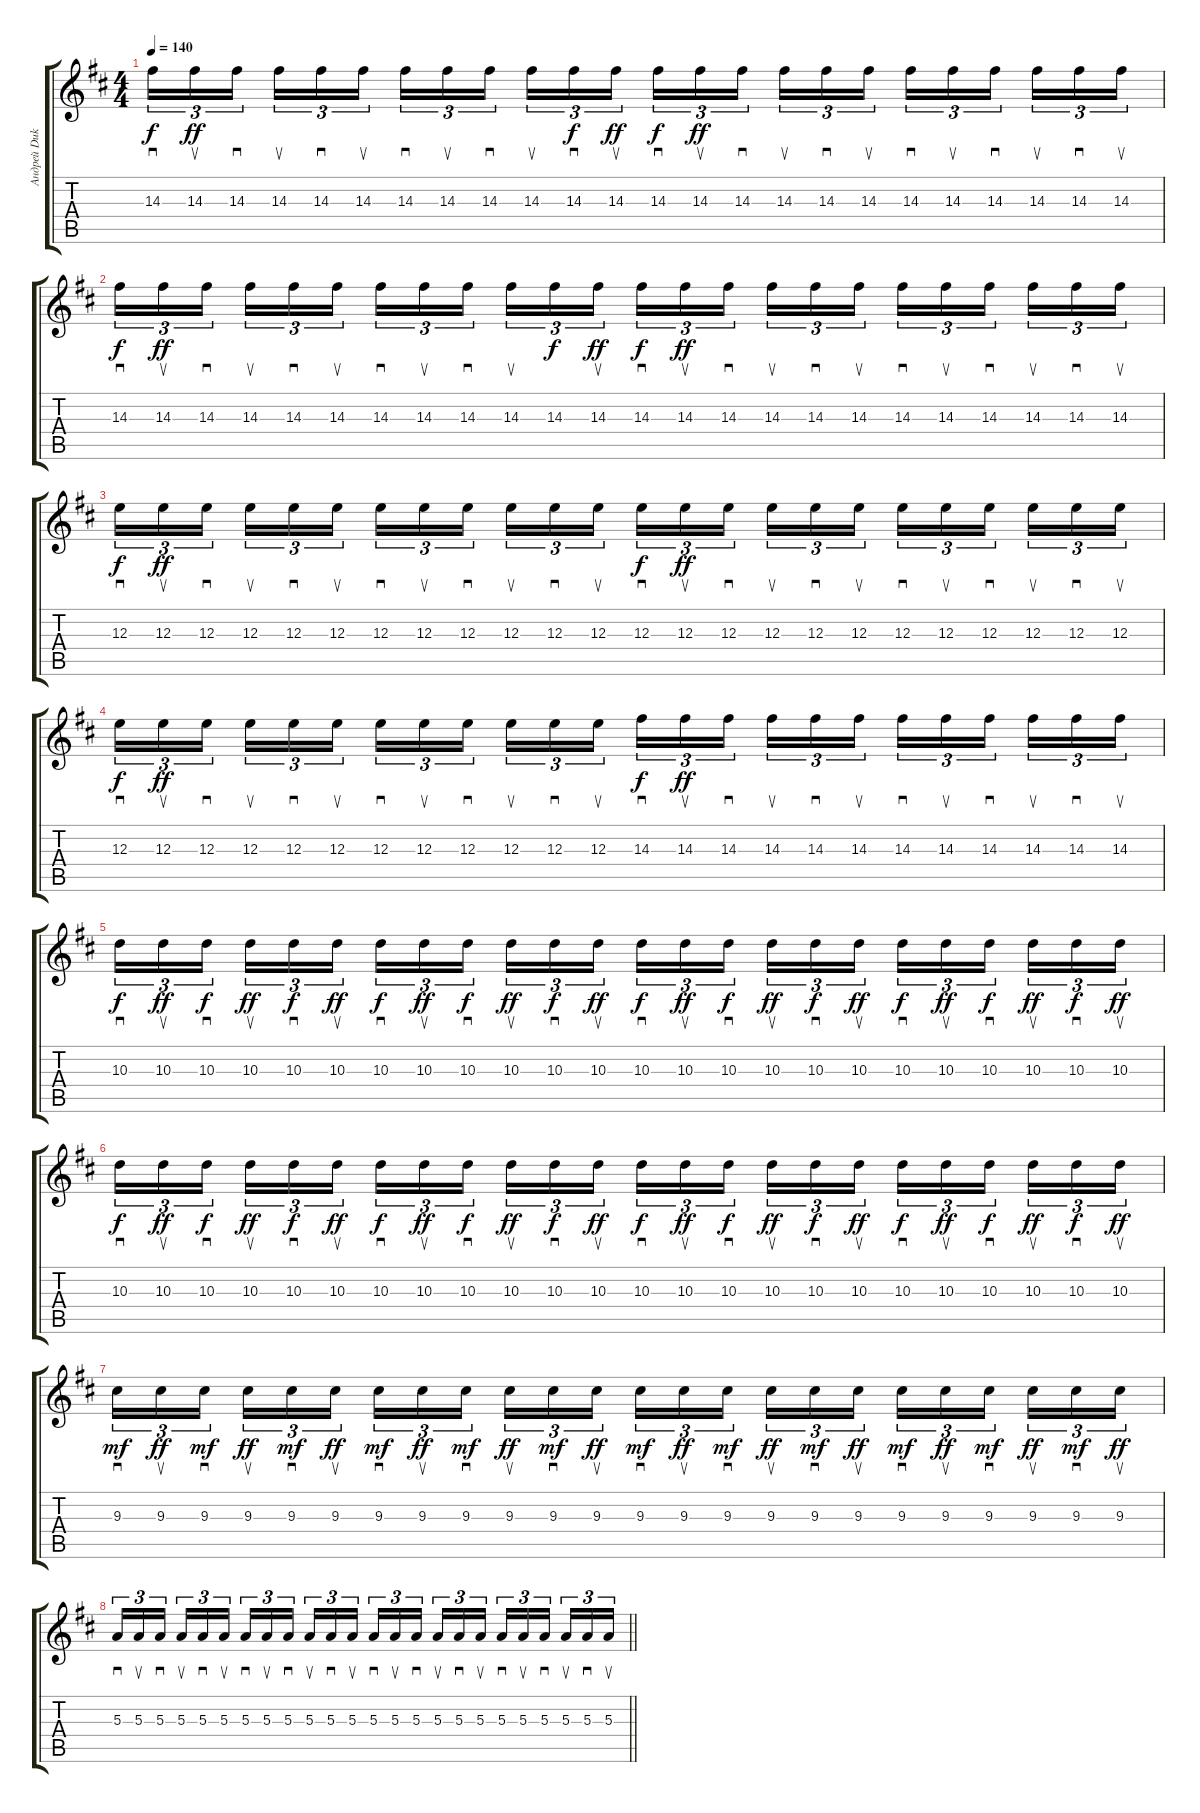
\track ("Андрей Duke Анисимов" "Андрей Duk") {instrument distortionguitar}
\staff {score tabs}
\tuning (Db4 Ab3 E3 B2 Gb2 B1) {hide}
\ts (4 4)
\tempo 140
\clef g2
\ks bminor
14.3.16{sd tu (3 2) dy f} 14.3.16{su tu (3 2) dy ff} 14.3.16{sd tu (3 2) beam splitsecondary} 14.3.16{su tu (3 2)} 14.3.16{sd tu (3 2)} 14.3.16{su tu (3 2)} 14.3.16{sd tu (3 2)} 14.3.16{su tu (3 2)} 14.3.16{sd tu (3 2) beam splitsecondary} 14.3.16{su tu (3 2)} 14.3.16{sd tu (3 2) dy f} 14.3.16{su tu (3 2) dy ff} 14.3.16{sd tu (3 2) dy f} 14.3.16{su tu (3 2) dy ff} 14.3.16{sd tu (3 2) beam splitsecondary} 14.3.16{su tu (3 2)} 14.3.16{sd tu (3 2)} 14.3.16{su tu (3 2)} 14.3.16{sd tu (3 2)} 14.3.16{su tu (3 2)} 14.3.16{sd tu (3 2) beam splitsecondary} 14.3.16{su tu (3 2)} 14.3.16{sd tu (3 2)} 14.3.16{su tu (3 2)} |
14.3.16{sd tu (3 2) dy f} 14.3.16{su tu (3 2) dy ff} 14.3.16{sd tu (3 2) beam splitsecondary} 14.3.16{su tu (3 2)} 14.3.16{sd tu (3 2)} 14.3.16{su tu (3 2)} 14.3.16{sd tu (3 2)} 14.3.16{su tu (3 2)} 14.3.16{sd tu (3 2) beam splitsecondary} 14.3.16{su tu (3 2)} 14.3.16{tu (3 2) dy f} 14.3.16{su tu (3 2) dy ff} 14.3.16{sd tu (3 2) dy f} 14.3.16{su tu (3 2) dy ff} 14.3.16{sd tu (3 2) beam splitsecondary} 14.3.16{su tu (3 2)} 14.3.16{sd tu (3 2)} 14.3.16{su tu (3 2)} 14.3.16{sd tu (3 2)} 14.3.16{su tu (3 2)} 14.3.16{sd tu (3 2) beam splitsecondary} 14.3.16{su tu (3 2)} 14.3.16{sd tu (3 2)} 14.3.16{su tu (3 2)} |
12.3.16{sd tu (3 2) dy f} 12.3.16{su tu (3 2) dy ff} 12.3.16{sd tu (3 2) beam splitsecondary} 12.3.16{su tu (3 2)} 12.3.16{sd tu (3 2)} 12.3.16{su tu (3 2)} 12.3.16{sd tu (3 2)} 12.3.16{su tu (3 2)} 12.3.16{sd tu (3 2) beam splitsecondary} 12.3.16{su tu (3 2)} 12.3.16{sd tu (3 2)} 12.3.16{su tu (3 2)} 12.3.16{sd tu (3 2) dy f} 12.3.16{su tu (3 2) dy ff} 12.3.16{sd tu (3 2) beam splitsecondary} 12.3.16{su tu (3 2)} 12.3.16{sd tu (3 2)} 12.3.16{su tu (3 2)} 12.3.16{sd tu (3 2)} 12.3.16{su tu (3 2)} 12.3.16{sd tu (3 2) beam splitsecondary} 12.3.16{su tu (3 2)} 12.3.16{sd tu (3 2)} 12.3.16{su tu (3 2)} |
12.3.16{sd tu (3 2) dy f} 12.3.16{su tu (3 2) dy ff} 12.3.16{sd tu (3 2) beam splitsecondary} 12.3.16{su tu (3 2)} 12.3.16{sd tu (3 2)} 12.3.16{su tu (3 2)} 12.3.16{sd tu (3 2)} 12.3.16{su tu (3 2)} 12.3.16{sd tu (3 2) beam splitsecondary} 12.3.16{su tu (3 2)} 12.3.16{sd tu (3 2)} 12.3.16{su tu (3 2)} 14.3.16{sd tu (3 2) dy f} 14.3.16{su tu (3 2) dy ff} 14.3.16{sd tu (3 2) beam splitsecondary} 14.3.16{su tu (3 2)} 14.3.16{sd tu (3 2)} 14.3.16{su tu (3 2)} 14.3.16{sd tu (3 2)} 14.3.16{su tu (3 2)} 14.3.16{sd tu (3 2) beam splitsecondary} 14.3.16{su tu (3 2)} 14.3.16{sd tu (3 2)} 14.3.16{su tu (3 2)} |
10.3.16{sd tu (3 2) dy f} 10.3.16{su tu (3 2) dy ff} 10.3.16{sd tu (3 2) dy f beam splitsecondary} 10.3.16{su tu (3 2) dy ff} 10.3.16{sd tu (3 2) dy f} 10.3.16{su tu (3 2) dy ff} 10.3.16{sd tu (3 2) dy f} 10.3.16{su tu (3 2) dy ff} 10.3.16{sd tu (3 2) dy f beam splitsecondary} 10.3.16{su tu (3 2) dy ff} 10.3.16{sd tu (3 2) dy f} 10.3.16{su tu (3 2) dy ff} 10.3.16{sd tu (3 2) dy f} 10.3.16{su tu (3 2) dy ff} 10.3.16{sd tu (3 2) dy f beam splitsecondary} 10.3.16{su tu (3 2) dy ff} 10.3.16{sd tu (3 2) dy f} 10.3.16{su tu (3 2) dy ff} 10.3.16{sd tu (3 2) dy f} 10.3.16{su tu (3 2) dy ff} 10.3.16{sd tu (3 2) dy f beam splitsecondary} 10.3.16{su tu (3 2) dy ff} 10.3.16{sd tu (3 2) dy f} 10.3.16{su tu (3 2) dy ff} |
10.3.16{sd tu (3 2) dy f} 10.3.16{su tu (3 2) dy ff} 10.3.16{sd tu (3 2) dy f beam splitsecondary} 10.3.16{su tu (3 2) dy ff} 10.3.16{sd tu (3 2) dy f} 10.3.16{su tu (3 2) dy ff} 10.3.16{sd tu (3 2) dy f} 10.3.16{su tu (3 2) dy ff} 10.3.16{sd tu (3 2) dy f beam splitsecondary} 10.3.16{su tu (3 2) dy ff} 10.3.16{sd tu (3 2) dy f} 10.3.16{su tu (3 2) dy ff} 10.3.16{sd tu (3 2) dy f} 10.3.16{su tu (3 2) dy ff} 10.3.16{sd tu (3 2) dy f beam splitsecondary} 10.3.16{su tu (3 2) dy ff} 10.3.16{sd tu (3 2) dy f} 10.3.16{su tu (3 2) dy ff} 10.3.16{sd tu (3 2) dy f} 10.3.16{su tu (3 2) dy ff} 10.3.16{sd tu (3 2) dy f beam splitsecondary} 10.3.16{su tu (3 2) dy ff} 10.3.16{sd tu (3 2) dy f} 10.3.16{su tu (3 2) dy ff} |
9.3.16{sd tu (3 2) dy mf} 9.3.16{su tu (3 2) dy ff} 9.3.16{sd tu (3 2) dy mf beam splitsecondary} 9.3.16{su tu (3 2) dy ff} 9.3.16{sd tu (3 2) dy mf} 9.3.16{su tu (3 2) dy ff} 9.3.16{sd tu (3 2) dy mf} 9.3.16{su tu (3 2) dy ff} 9.3.16{sd tu (3 2) dy mf beam splitsecondary} 9.3.16{su tu (3 2) dy ff} 9.3.16{sd tu (3 2) dy mf} 9.3.16{su tu (3 2) dy ff} 9.3.16{sd tu (3 2) dy mf} 9.3.16{su tu (3 2) dy ff} 9.3.16{sd tu (3 2) dy mf beam splitsecondary} 9.3.16{su tu (3 2) dy ff} 9.3.16{sd tu (3 2) dy mf} 9.3.16{su tu (3 2) dy ff} 9.3.16{sd tu (3 2) dy mf} 9.3.16{su tu (3 2) dy ff} 9.3.16{sd tu (3 2) dy mf beam splitsecondary} 9.3.16{su tu (3 2) dy ff} 9.3.16{sd tu (3 2) dy mf} 9.3.16{su tu (3 2) dy ff} |
\barLineRight lightlight
5.3.16{sd tu (3 2)} 5.3.16{su tu (3 2)} 5.3.16{sd tu (3 2) beam splitsecondary} 5.3.16{su tu (3 2)} 5.3.16{sd tu (3 2)} 5.3.16{su tu (3 2)} 5.3.16{sd tu (3 2)} 5.3.16{su tu (3 2)} 5.3.16{sd tu (3 2) beam splitsecondary} 5.3.16{su tu (3 2)} 5.3.16{sd tu (3 2)} 5.3.16{su tu (3 2)} 5.3.16{sd tu (3 2)} 5.3.16{su tu (3 2)} 5.3.16{sd tu (3 2) beam splitsecondary} 5.3.16{su tu (3 2)} 5.3.16{sd tu (3 2)} 5.3.16{su tu (3 2)} 5.3.16{sd tu (3 2)} 5.3.16{su tu (3 2)} 5.3.16{sd tu (3 2) beam splitsecondary} 5.3.16{su tu (3 2)} 5.3.16{sd tu (3 2)} 5.3.16{su tu (3 2)}
